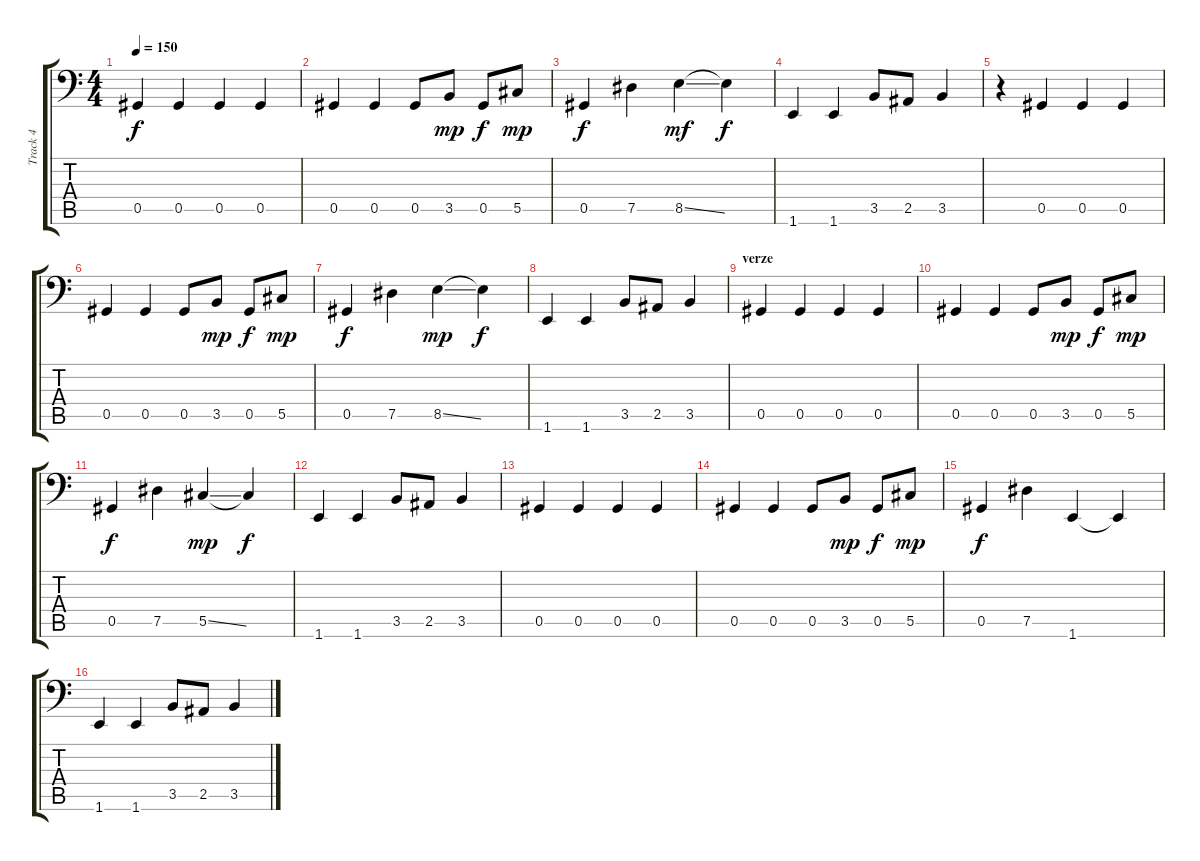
\track ("Track 4" "Track 4") {instrument electricbasspick}
\staff {score tabs}
\tuning (Eb3 Bb2 Gb2 Db2 Ab1 Eb1) {hide}
\ts (4 4)
\tempo 150
\clef f4
\ks c
0.5.4{dy f} 0.5.4 0.5.4 0.5.4 |
0.5.4 0.5.4 0.5.8 3.5.8{dy mp} 0.5.8{dy f} 5.5.8{dy mp} |
0.5.4{dy f} 7.5.4 8.5{ss}.4{dy mf} 8.5{t}.4{dy f} |
1.6.4 1.6.4 3.5.8 2.5.8 3.5.4 |
r.4 0.5.4 0.5.4 0.5.4 |
0.5.4 0.5.4 0.5.8 3.5.8{dy mp} 0.5.8{dy f} 5.5.8{dy mp} |
0.5.4{dy f} 7.5.4 8.5{ss}.4{dy mp} 8.5{t}.4{dy f} |
1.6.4 1.6.4 3.5.8 2.5.8 3.5.4 |
\section ("" "verze")
0.5.4 0.5.4 0.5.4 0.5.4 |
0.5.4 0.5.4 0.5.8 3.5.8{dy mp} 0.5.8{dy f} 5.5.8{dy mp} |
0.5.4{dy f} 7.5.4 5.5{ss}.4{dy mp} 5.5{t}.4{dy f} |
1.6.4 1.6.4 3.5.8 2.5.8 3.5.4 |
0.5.4 0.5.4 0.5.4 0.5.4 |
0.5.4 0.5.4 0.5.8 3.5.8{dy mp} 0.5.8{dy f} 5.5.8{dy mp} |
0.5.4{dy f} 7.5.4 1.6.4 1.6{t}.4 |
1.6.4 1.6.4 3.5.8 2.5.8 3.5.4
